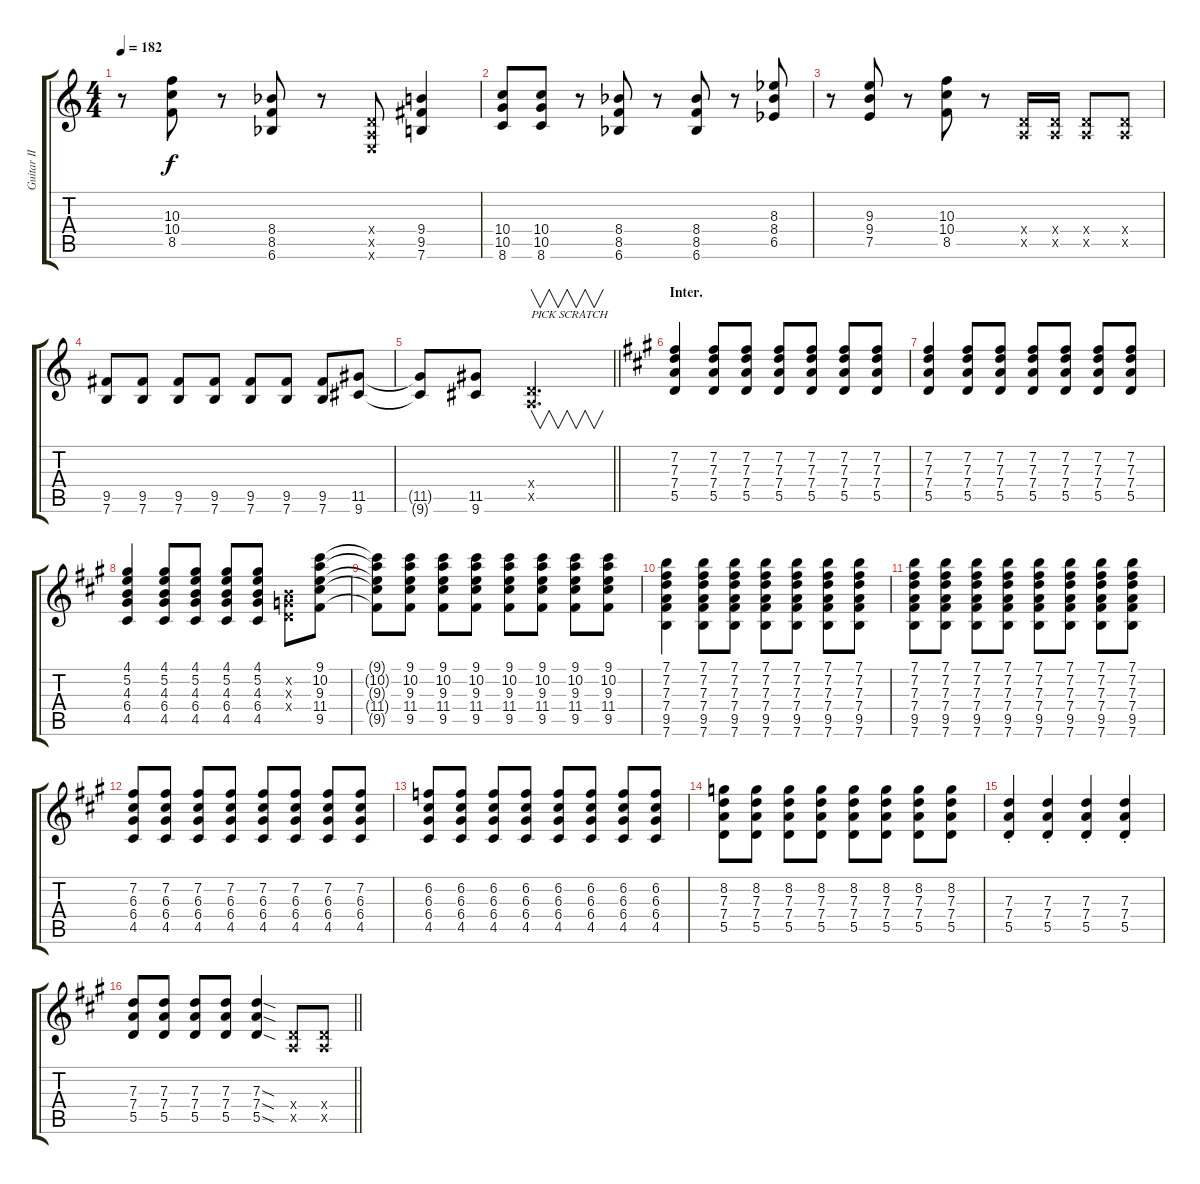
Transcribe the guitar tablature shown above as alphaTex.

\track ("Guitar II (Nakano Azusa)" "Guitar II ") {instrument overdrivenguitar}
\staff {score tabs}
\tuning (E4 B3 G3 D3 A2 E2) {hide}
\ts (4 4)
\tempo 182
\clef g2
\ks c
r.8{dy f} (10.3 10.4 8.5).8 r.8 (8.4{acc b} 8.5 6.6{acc b}).8 r.8 (0.4{x} 0.5{x} 0.6{x}).8 (9.4 9.5 7.6).4 |
(10.4 10.5 8.6).8 (10.4 10.5 8.6).8 r.8 (8.4{acc b} 8.5 6.6{acc b}).8 r.8 (8.4{acc b} 8.5 6.6{acc b}).8 r.8 (8.3{acc b} 8.4{acc b} 6.5{acc b}).8 |
r.8 (9.3 9.4 7.5).8 r.8 (10.3 10.4 8.5).8 r.8 (0.4{x} 0.5{x}).16 (0.4{x} 0.5{x}).16 (0.4{x} 0.5{x}).8 (0.4{x} 0.5{x}).8 |
(9.5 7.6).8 (9.5 7.6).8 (9.5 7.6).8 (9.5 7.6).8 (9.5 7.6).8 (9.5 7.6).8 (9.5 7.6).8 (11.5 9.6).8 |
\barLineRight lightlight
(11.5{t} 9.6{t}).8 (11.5 9.6).8 (0.4{x} 0.5{x}).2{v d txt "PICK SCRATCH"} |
\section ("" "Inter.")
\ks a
(7.2 7.3 7.4 5.5).4 (7.2 7.3 7.4 5.5).8 (7.2 7.3 7.4 5.5).8 (7.2 7.3 7.4 5.5).8 (7.2 7.3 7.4 5.5).8 (7.2 7.3 7.4 5.5).8 (7.2 7.3 7.4 5.5).8 |
(7.2 7.3 7.4 5.5).4 (7.2 7.3 7.4 5.5).8 (7.2 7.3 7.4 5.5).8 (7.2 7.3 7.4 5.5).8 (7.2 7.3 7.4 5.5).8 (7.2 7.3 7.4 5.5).8 (7.2 7.3 7.4 5.5).8 |
(4.1 5.2 4.3 6.4 4.5).4 (4.1 5.2 4.3 6.4 4.5).8 (4.1 5.2 4.3 6.4 4.5).8 (4.1 5.2 4.3 6.4 4.5).8 (4.1 5.2 4.3 6.4 4.5).8 (0.2{x} 0.3{x} 0.4{x}).8 (9.1 10.2 9.3 11.4 9.5).8 |
(9.1{t} 10.2{t} 9.3{t} 11.4{t} 9.5{t}).8 (9.1 10.2 9.3 11.4 9.5).8 (9.1 10.2 9.3 11.4 9.5).8 (9.1 10.2 9.3 11.4 9.5).8 (9.1 10.2 9.3 11.4 9.5).8 (9.1 10.2 9.3 11.4 9.5).8 (9.1 10.2 9.3 11.4 9.5).8 (9.1 10.2 9.3 11.4 9.5).8 |
(7.1 7.2 7.3 7.4 9.5 7.6).4 (7.1 7.2 7.3 7.4 9.5 7.6).8 (7.1 7.2 7.3 7.4 9.5 7.6).8 (7.1 7.2 7.3 7.4 9.5 7.6).8 (7.1 7.2 7.3 7.4 9.5 7.6).8 (7.1 7.2 7.3 7.4 9.5 7.6).8 (7.1 7.2 7.3 7.4 9.5 7.6).8 |
(7.1 7.2 7.3 7.4 9.5 7.6).8 (7.1 7.2 7.3 7.4 9.5 7.6).8 (7.1 7.2 7.3 7.4 9.5 7.6).8 (7.1 7.2 7.3 7.4 9.5 7.6).8 (7.1 7.2 7.3 7.4 9.5 7.6).8 (7.1 7.2 7.3 7.4 9.5 7.6).8 (7.1 7.2 7.3 7.4 9.5 7.6).8 (7.1 7.2 7.3 7.4 9.5 7.6).8 |
(7.2 6.3 6.4 4.5).8 (7.2 6.3 6.4 4.5).8 (7.2 6.3 6.4 4.5).8 (7.2 6.3 6.4 4.5).8 (7.2 6.3 6.4 4.5).8 (7.2 6.3 6.4 4.5).8 (7.2 6.3 6.4 4.5).8 (7.2 6.3 6.4 4.5).8 |
(6.2 6.3 6.4 4.5).8 (6.2 6.3 6.4 4.5).8 (6.2 6.3 6.4 4.5).8 (6.2 6.3 6.4 4.5).8 (6.2 6.3 6.4 4.5).8 (6.2 6.3 6.4 4.5).8 (6.2 6.3 6.4 4.5).8 (6.2 6.3 6.4 4.5).8 |
(8.2 7.3 7.4 5.5).8 (8.2 7.3 7.4 5.5).8 (8.2 7.3 7.4 5.5).8 (8.2 7.3 7.4 5.5).8 (8.2 7.3 7.4 5.5).8 (8.2 7.3 7.4 5.5).8 (8.2 7.3 7.4 5.5).8 (8.2 7.3 7.4 5.5).8 |
(7.3{st} 7.4{st} 5.5{st}).4 (7.3{st} 7.4{st} 5.5{st}).4 (7.3{st} 7.4{st} 5.5{st}).4 (7.3{st} 7.4{st} 5.5{st}).4 |
\barLineRight lightlight
(7.3 7.4 5.5).8 (7.3 7.4 5.5).8 (7.3 7.4 5.5).8 (7.3 7.4 5.5).8 (7.3{sod} 7.4{sod} 5.5{sod}).4 (0.4{x} 0.5{x}).8 (0.4{x} 0.5{x}).8
